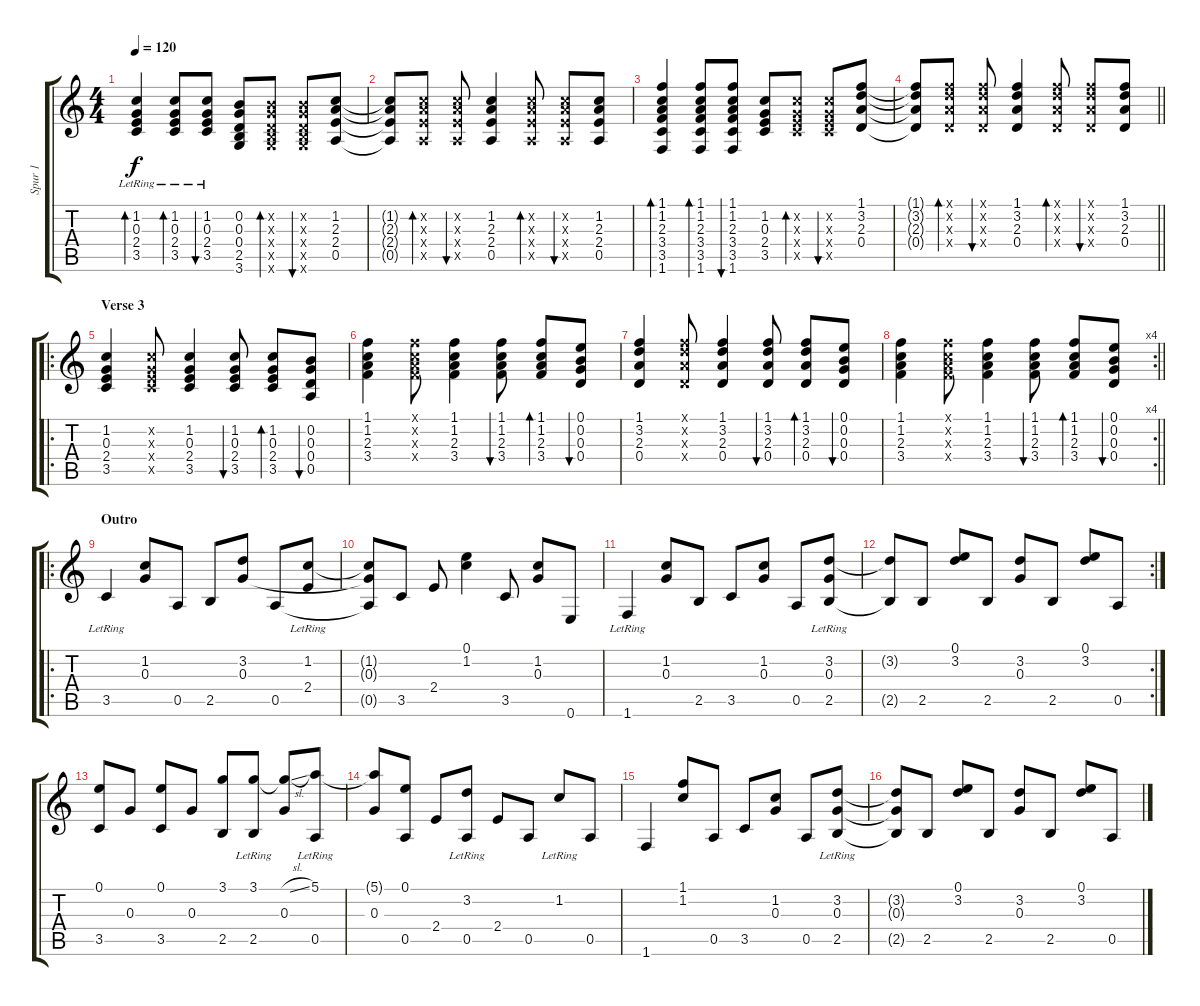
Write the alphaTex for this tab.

\track ("Spur 1" "Spur 1") {instrument acousticguitarsteel}
\staff {score tabs}
\tuning (E4 B3 G3 D3 A2 E2) {hide}
\ts (4 4)
\tempo 120
\clef g2
\ks c
(1.2{lr} 0.3{lr} 2.4{lr} 3.5{lr}).4{bd 60 dy f} (1.2{lr} 0.3{lr} 2.4{lr} 3.5{lr}).8{bd 60} (1.2{lr} 0.3{lr} 2.4{lr} 3.5{lr}).8{bu 60} (0.2 0.3 0.4 2.5 3.6).8 (0.2{x} 0.3{x} 0.4{x} 2.5{x} 3.6{x}).8{bd 60} (0.2{x} 0.3{x} 0.4{x} 2.5{x} 3.6{x}).8{bu 60} (1.2 2.3 2.4 0.5).8 |
(1.2{t} 2.3{t} 2.4{t} 0.5{t}).8 (1.2{x} 2.3{x} 2.4{x} 0.5{x}).8{bd 60} (1.2{x} 2.3{x} 2.4{x} 0.5{x}).8{bu 60} (1.2 2.3 2.4 0.5).4 (1.2{x} 2.3{x} 2.4{x} 0.5{x}).8{bd 60} (1.2{x} 2.3{x} 2.4{x} 0.5{x}).8{bu 60} (1.2 2.3 2.4 0.5).8 |
(1.1 1.2 2.3 3.4 3.5 1.6).4{bd 60} (1.1 1.2 2.3 3.4 3.5 1.6).8{bd 60} (1.1 1.2 2.3 3.4 3.5 1.6).8{bu 60} (1.2 0.3 2.4 3.5).8 (1.2{x} 0.3{x} 2.4{x} 3.5{x}).8{bd 60} (1.2{x} 0.3{x} 2.4{x} 3.5{x}).8{bu 60} (1.1 3.2 2.3 0.4).8 |
\barLineRight lightlight
(1.1{t} 3.2{t} 2.3{t} 0.4{t}).8 (1.1{x} 3.2{x} 2.3{x} 0.4{x}).8{bd 60} (1.1{x} 3.2{x} 2.3{x} 0.4{x}).8{bu 60} (1.1 3.2 2.3 0.4).4 (1.1{x} 3.2{x} 2.3{x} 0.4{x}).8{bd 60} (1.1{x} 3.2{x} 2.3{x} 0.4{x}).8{bu 60} (1.1 3.2 2.3 0.4).8 |
\ro
\section ("" "Verse 3")
(1.2 0.3 2.4 3.5).4 (1.2{x} 0.3{x} 2.4{x} 3.5{x}).8 (1.2 0.3 2.4 3.5).4 (1.2 0.3 2.4 3.5).8{bu 60} (1.2 0.3 2.4 3.5).8{bd 60} (0.2 0.3 0.4 0.5).8{bu 60} |
(1.1 1.2 2.3 3.4).4 (1.1{x} 1.2{x} 2.3{x} 3.4{x}).8 (1.1 1.2 2.3 3.4).4 (1.1 1.2 2.3 3.4).8{bu 60} (1.1 1.2 2.3 3.4).8{bd 60} (0.1 0.2 0.3 0.4).8{bu 60} |
(1.1 3.2 2.3 0.4).4 (1.1{x} 3.2{x} 2.3{x} 0.4{x}).8 (1.1 3.2 2.3 0.4).4 (1.1 3.2 2.3 0.4).8{bu 60} (1.1 3.2 2.3 0.4).8{bd 60} (0.1 0.2 0.3 0.4).8{bu 60} |
\rc 4
\barLineRight lightlight
(1.1 1.2 2.3 3.4).4 (1.1{x} 1.2{x} 2.3{x} 3.4{x}).8 (1.1 1.2 2.3 3.4).4 (1.1 1.2 2.3 3.4).8{bu 60} (1.1 1.2 2.3 3.4).8{bd 60} (0.1 0.2 0.3 0.4).8{bu 60} |
\ro
\section ("" "Outro")
3.5{lr}.4 (1.2 0.3).8 0.5.8 2.5.8 (3.2 0.3).8 0.5.8 (1.2{lr} 2.4{lr}).8 |
(1.2{t} 0.3{t} 0.5{t}).8 3.5.8 2.4.8 (0.1 1.2).4 3.5.8 (1.2 0.3).8 0.6.8 |
1.6{lr}.4 (1.2 0.3).8 2.5.8 3.5.8 (1.2 0.3).8 0.5.8 (3.2{lr} 0.3{lr} 2.5{lr}).8 |
\rc 2
(3.2{t} 2.5{t}).8 2.5.8 (0.1 3.2).8 2.5.8 (3.2 0.3).8 2.5.8 (0.1 3.2).8 0.5.8 |
(0.1 3.5).8 0.3.8 (0.1 3.5).8 0.3.8 (3.1 2.5).8 (3.1{lr} 2.5{lr}).8 (3.1{sl t} 0.3).8 (5.1{lr} 0.5{lr}).8 |
(5.1{t} 0.3).8 (0.1 0.5).8 2.4.8 (3.2{lr} 0.5).8 2.4.8 0.5.8 1.2{lr}.8 0.5.8 |
1.6.4 (1.1 1.2).8 0.5.8 3.5.8 (1.2 0.3).8 0.5.8 (3.2{lr} 0.3{lr} 2.5{lr}).8 |
(3.2{t} 0.3{t} 2.5{t}).8 2.5.8 (0.1 3.2).8 2.5.8 (3.2 0.3).8 2.5.8 (0.1 3.2).8 0.5.8
